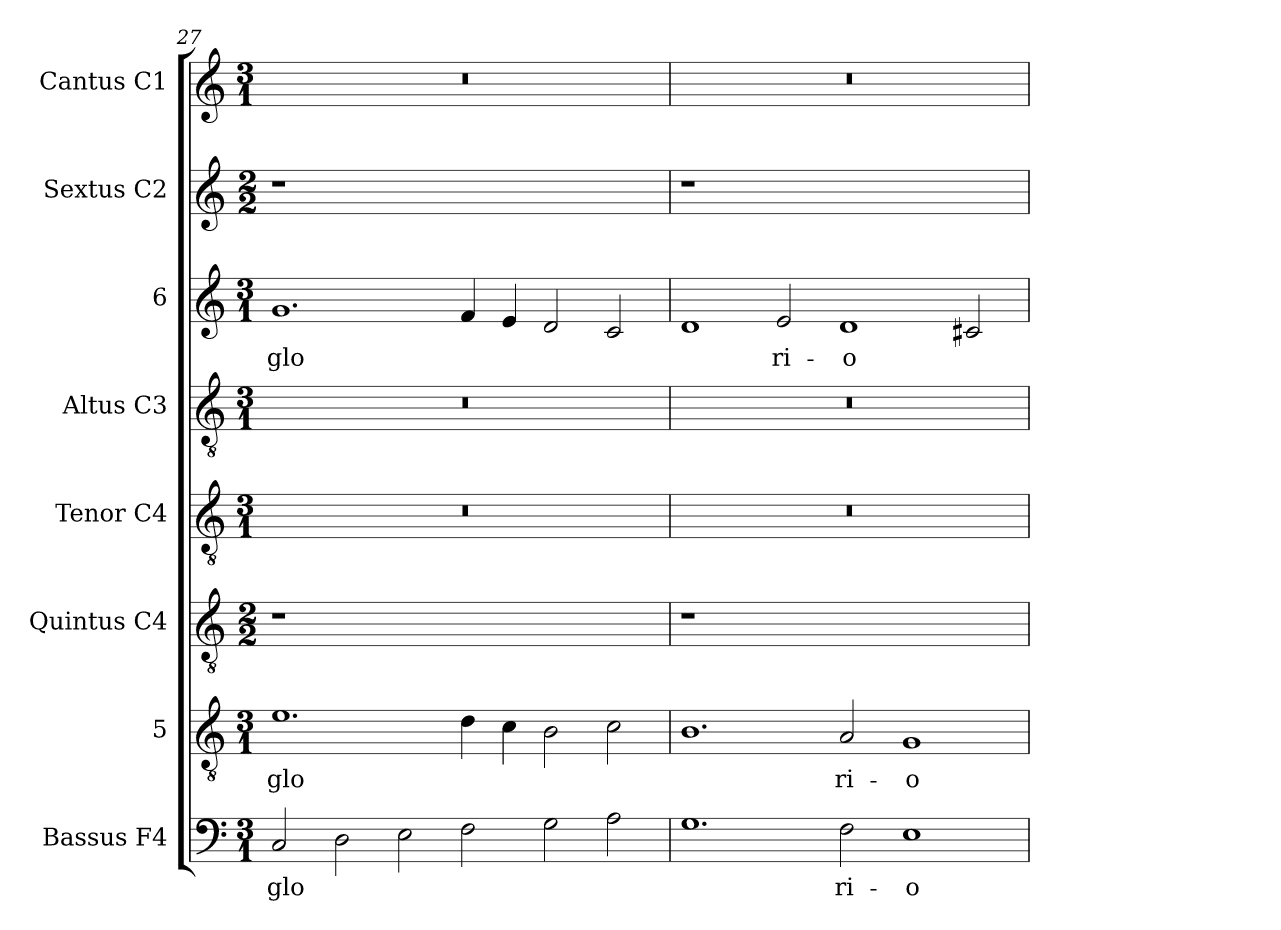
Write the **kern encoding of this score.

**kern	**text	**kern	**text	**kern	**kern	**kern	**kern	**text	**kern	**kern
*part8	*part8	*part7	*part7	*part6	*part5	*part4	*part3	*part3	*part2	*part1
*staff8	*staff8	*staff7	*staff7	*staff6	*staff5	*staff4	*staff3	*staff3	*staff2	*staff1
*I"Bassus  F4	*	*I"5	*	*I"Quintus  C4	*I"Tenor  C4	*I"Altus  C3	*I"6	*	*I"Sextus  C2	*I"Cantus  C1
*I'B	*	*	*	*	*I'T	*I'A	*	*	*	*I'C
*clefF4	*	*clefGv2	*	*clefGv2	*clefGv2	*clefGv2	*clefG2	*	*clefG2	*clefG2
*k[]	*	*k[]	*	*k[]	*k[]	*k[]	*k[]	*	*k[]	*k[]
*C:	*	*C:	*	*C:	*C:	*C:	*C:	*	*C:	*C:
*M3/1	*	*M3/1	*	*M2/2	*M3/1	*M3/1	*M3/1	*	*M2/2	*M3/1
=27	=27	=27	=27	=27	=27	=27	=27	=27	=27	=27
!	!LO:LY:b:cj	!	!LO:LY:b:cj	!	!	!	!	!LO:LY:b:cj	!	!
2C/	glo-	1.e	glo-	1r	0.r	0.r	1.g	glo-	1r	0.r
!	!LO:LY:b:cj	!	!	!	!	!	!	!	!	!
2D\	--	.	.	.	.	.	.	.	.	.
!	!LO:LY:b:cj	!	!	!	!	!	!	!	!	!
2E\	--	.	.	0ryy	.	.	.	.	0ryy	.
!	!LO:LY:b:cj	!	!LO:LY:b:cj	!	!	!	!	!LO:LY:b:cj	!	!
2F\	--	4d\	--	.	.	.	4f/	--	.	.
!	!	!	!LO:LY:b:cj	!	!	!	!	!LO:LY:b:cj	!	!
.	.	4c\	--	.	.	.	4e/	--	.	.
!	!LO:LY:b:cj	!	!LO:LY:b:cj	!	!	!	!	!LO:LY:b:cj	!	!
2G\	--	2B\	--	.	.	.	2d/	--	.	.
!	!LO:LY:b:cj	!	!LO:LY:b:cj	!	!	!	!	!LO:LY:b:cj	!	!
2A\	--	2c\	--	.	.	.	2c/	--	.	.
=28	=28	=28	=28	=28	=28	=28	=28	=28	=28	=28
!	!LO:LY:b:cj	!	!LO:LY:b:cj	!	!	!	!	!LO:LY:b:cj	!	!
1.G	--	1.B	--	1r	0.r	0.r	1d	--	1r	0.r
!	!	!	!	!	!	!	!	!LO:LY:b:cj	!	!
.	.	.	.	0ryy	.	.	2e/	-ri-	0ryy	.
!	!LO:LY:b:cj	!	!LO:LY:b:cj	!	!	!	!	!LO:LY:b:cj	!	!
2F\	-ri-	2A/	-ri-	.	.	.	1d	-o-	.	.
!	!LO:LY:b:cj	!	!LO:LY:b:cj	!	!	!	!	!	!	!
1E	-o-	1G	-o-	.	.	.	.	.	.	.
!	!	!	!	!	!	!	!	!LO:LY:b:cj	!	!
.	.	.	.	.	.	.	2c#X/	--	.	.
=	=	=	=	=	=	=	=	=	=	=
*-	*-	*-	*-	*-	*-	*-	*-	*-	*-	*-
